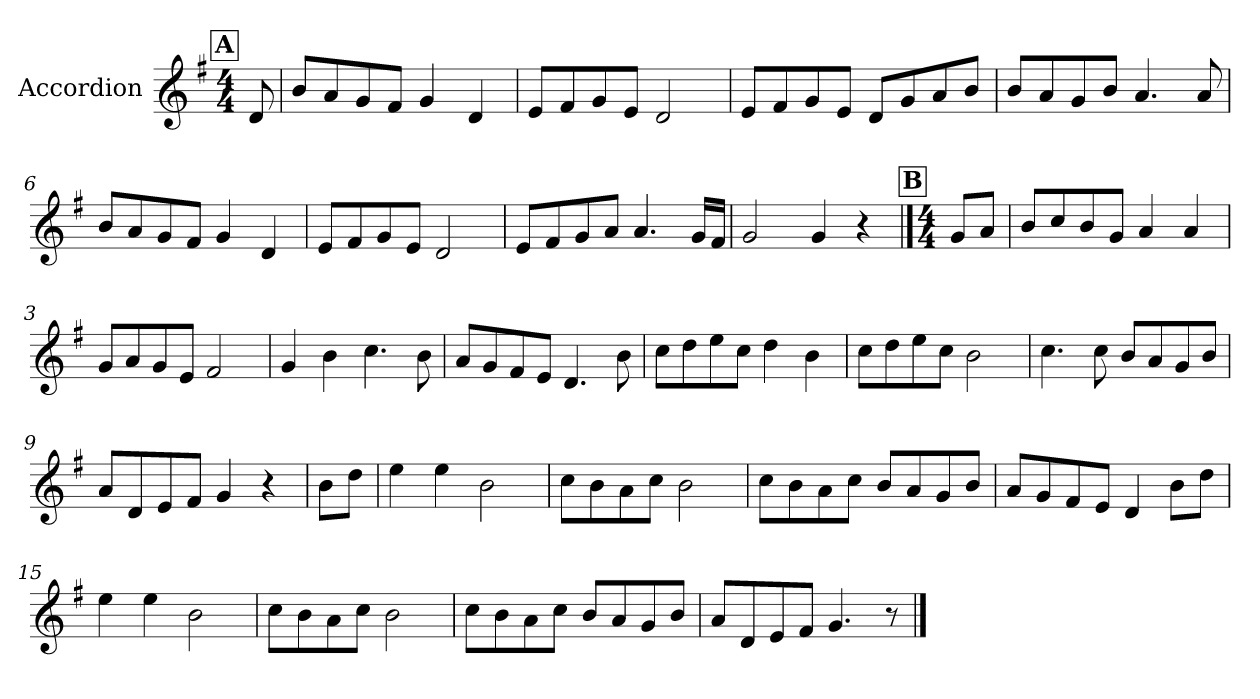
**kern
*part1
*staff1
*I"Accordion
*I'Acc.
*clefG2
*k[f#]
*M4/4
*MM150
!!LO:REH:place=s1:a:B:fs=14:t=A
=1
8d/
=2
8b/L
8a/
8g/
8f#/J
4g/
4d/
=3
8e/L
8f#/
8g/
8e/J
2d/
=4
8e/L
8f#/
8g/
8e/J
8d/L
8g/
8a/
8b/J
=5
8b/L
8a/
8g/
8b/J
4.a/
8a/
!!LO:LB:g=z
=6
8b/L
8a/
8g/
8f#/J
4g/
4d/
=7
8e/L
8f#/
8g/
8e/J
2d/
=8
8e/L
8f#/
8g/
8a/J
4.a/
16g/LL
16f#/JJ
=9
2g/
4g/
4r
!!LO:LB:g=z
!!LO:REH:place=s1:a:B:fs=14:t=B
==1
*M4/4
8g/L
8a/J
=2
8b/L
8cc/
8b/
8g/J
4a/
4a/
=3
8g/L
8a/
8g/
8e/J
2f#/
=4
4g/
4b\
4.cc\
8b\
=5
8a/L
8g/
8f#/
8e/J
4.d/
8b\
!!LO:LB:g=z
=6
8cc\L
8dd\
8ee\
8cc\J
4dd\
4b\
=7
8cc\L
8dd\
8ee\
8cc\J
2b\
=8
4.cc\
8cc\
8b/L
8a/
8g/
8b/J
=9
8a/L
8d/
8e/
8f#/J
4g/
4r
!!LO:LB:g=z
=10
8b\L
8dd\J
=11
4ee\
4ee\
2b\
=12
8cc\L
8b\
8a\
8cc\J
2b\
=13
8cc\L
8b\
8a\
8cc\J
8b/L
8a/
8g/
8b/J
=14
8a/L
8g/
8f#/
8e/J
4d/
8b\L
8dd\J
!!LO:LB:g=z
=15
4ee\
4ee\
2b\
=16
8cc\L
8b\
8a\
8cc\J
2b\
=17
8cc\L
8b\
8a\
8cc\J
8b/L
8a/
8g/
8b/J
=18
8a/L
8d/
8e/
8f#/J
4.g/
8r
==
*-
